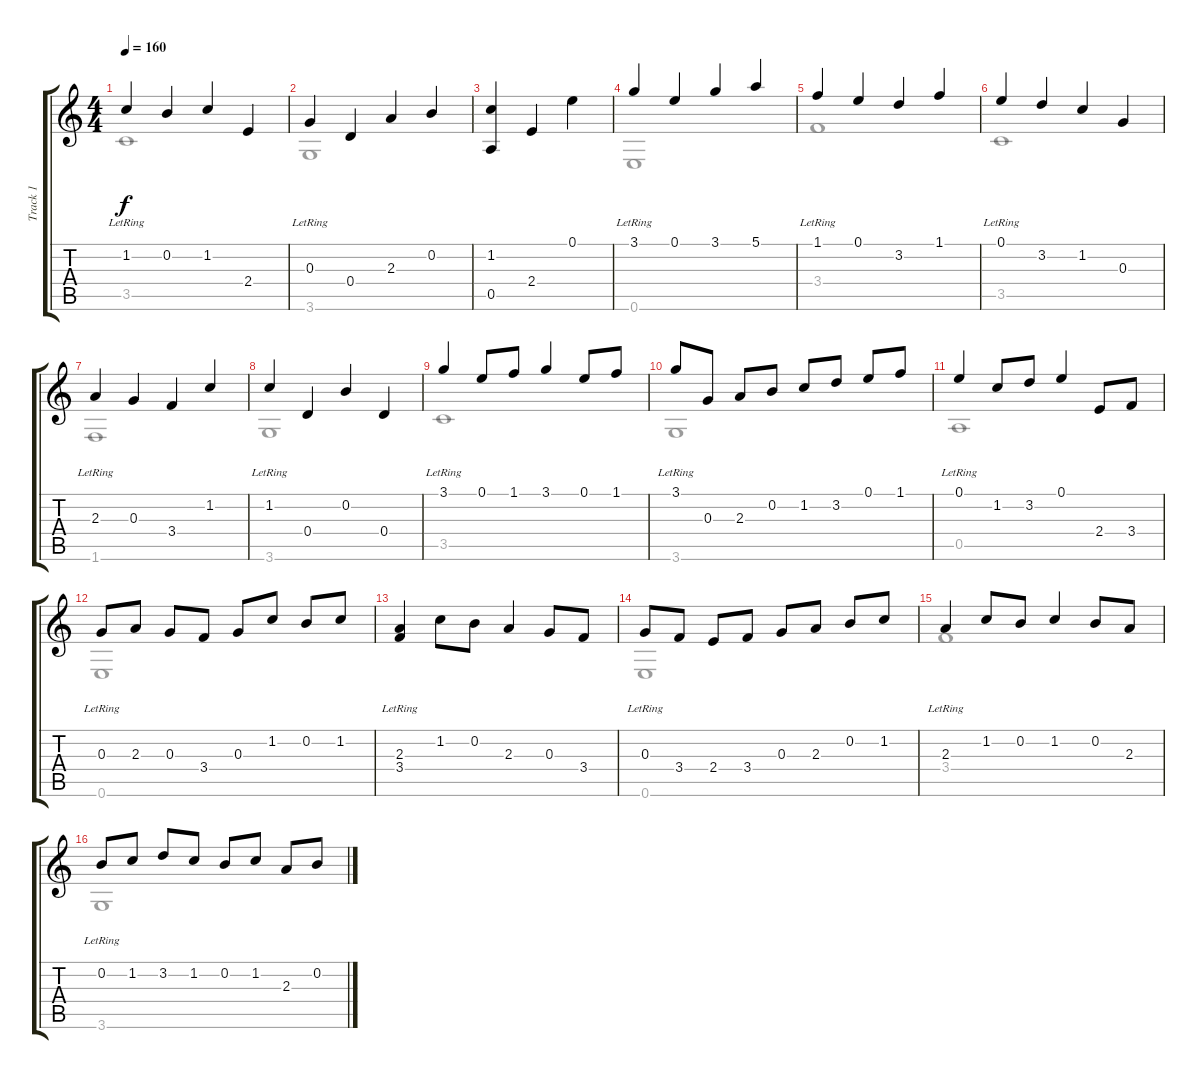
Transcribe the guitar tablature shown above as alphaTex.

\track ("Track 1" "Track 1") {instrument acousticguitarsteel}
\staff {score tabs}
\tuning (E4 B3 G3 D3 A2 E2) {hide}
\voice
\ts (4 4)
\tempo 160
\clef g2
\ks c
1.2{lr}.4{dy f} 0.2.4 1.2.4 2.4.4 |
0.3{lr}.4 0.4.4 2.3.4 0.2.4 |
(1.2 0.5).4 2.4.4 0.1.4 |
3.1{lr}.4 0.1.4 3.1.4 5.1.4 |
1.1{lr}.4 0.1.4 3.2.4 1.1.4 |
0.1{lr}.4 3.2.4 1.2.4 0.3.4 |
2.3{lr}.4 0.3.4 3.4.4 1.2.4 |
1.2{lr}.4 0.4.4 0.2.4 0.4.4 |
3.1{lr}.4 0.1.8 1.1.8 3.1.4 0.1.8 1.1.8 |
3.1{lr}.8 0.3.8 2.3.8 0.2.8 1.2.8 3.2.8 0.1.8 1.1.8 |
0.1{lr}.4 1.2.8 3.2.8 0.1.4 2.4.8 3.4.8 |
0.3{lr}.8 2.3.8 0.3.8 3.4.8 0.3.8 1.2.8 0.2.8 1.2.8 |
(2.3{lr} 3.4{lr}).4 1.2.8 0.2.8 2.3.4 0.3.8 3.4.8 |
0.3{lr}.8 3.4.8 2.4.8 3.4.8 0.3.8 2.3.8 0.2.8 1.2.8 |
2.3{lr}.4 1.2.8 0.2.8 1.2.4 0.2.8 2.3.8 |
0.2{lr}.8 1.2.8 3.2.8 1.2.8 0.2.8 1.2.8 2.3.8 0.2.8
\voice
\clef g2
\ottava regular
\simile none
\ks c
3.5.1{dy f} |
3.6.1 |
|
0.6.1 |
3.4.1 |
3.5.1 |
1.6.1 |
3.6.1 |
3.5.1 |
3.6.1 |
0.5.1 |
0.6.1 |
|
0.6.1 |
3.4.1 |
3.6.1
